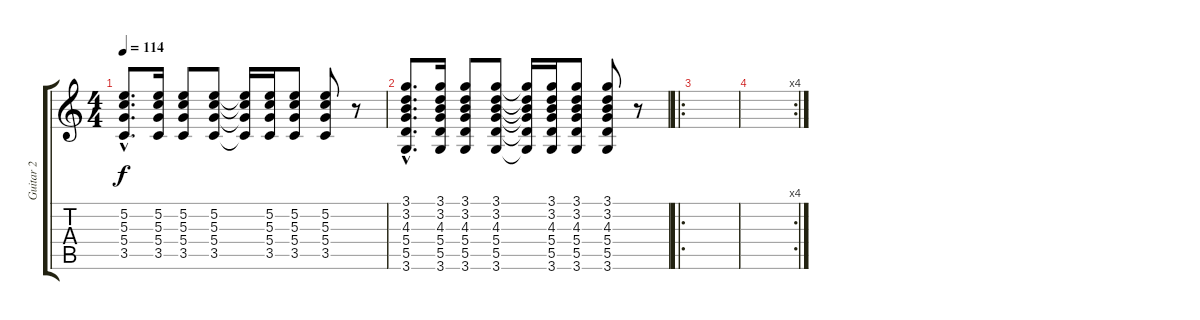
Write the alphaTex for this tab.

\track ("Guitar 2" "Guitar 2") {instrument electricguitarclean}
\staff {score tabs}
\tuning (E4 B3 G3 D3 A2 E2) {hide}
\ts (4 4)
\tempo 114
\clef g2
\ks c
(5.2{hac} 5.3{hac} 5.4{hac} 3.5{hac}).8{d dy f} (5.2 5.3 5.4 3.5).16 (5.2 5.3 5.4 3.5).8 (5.2 5.3 5.4 3.5).8 (5.2{t} 5.3{t} 5.4{t} 3.5{t}).16 (5.2 5.3 5.4 3.5).16 (5.2 5.3 5.4 3.5).8 (5.2 5.3 5.4 3.5).8 r.8 |
(3.1{hac} 3.2{hac} 4.3{hac} 5.4{hac} 5.5{hac} 3.6{hac}).8{d} (3.1 3.2 4.3 5.4 5.5 3.6).16 (3.1 3.2 4.3 5.4 5.5 3.6).8 (3.1 3.2 4.3 5.4 5.5 3.6).8 (3.1{t} 3.2{t} 4.3{t} 5.4{t} 5.5{t} 3.6{t}).16 (3.1 3.2 4.3 5.4 5.5 3.6).16 (3.1 3.2 4.3 5.4 5.5 3.6).8 (3.1 3.2 4.3 5.4 5.5 3.6).8 r.8 |
\ro
|
\rc 4
